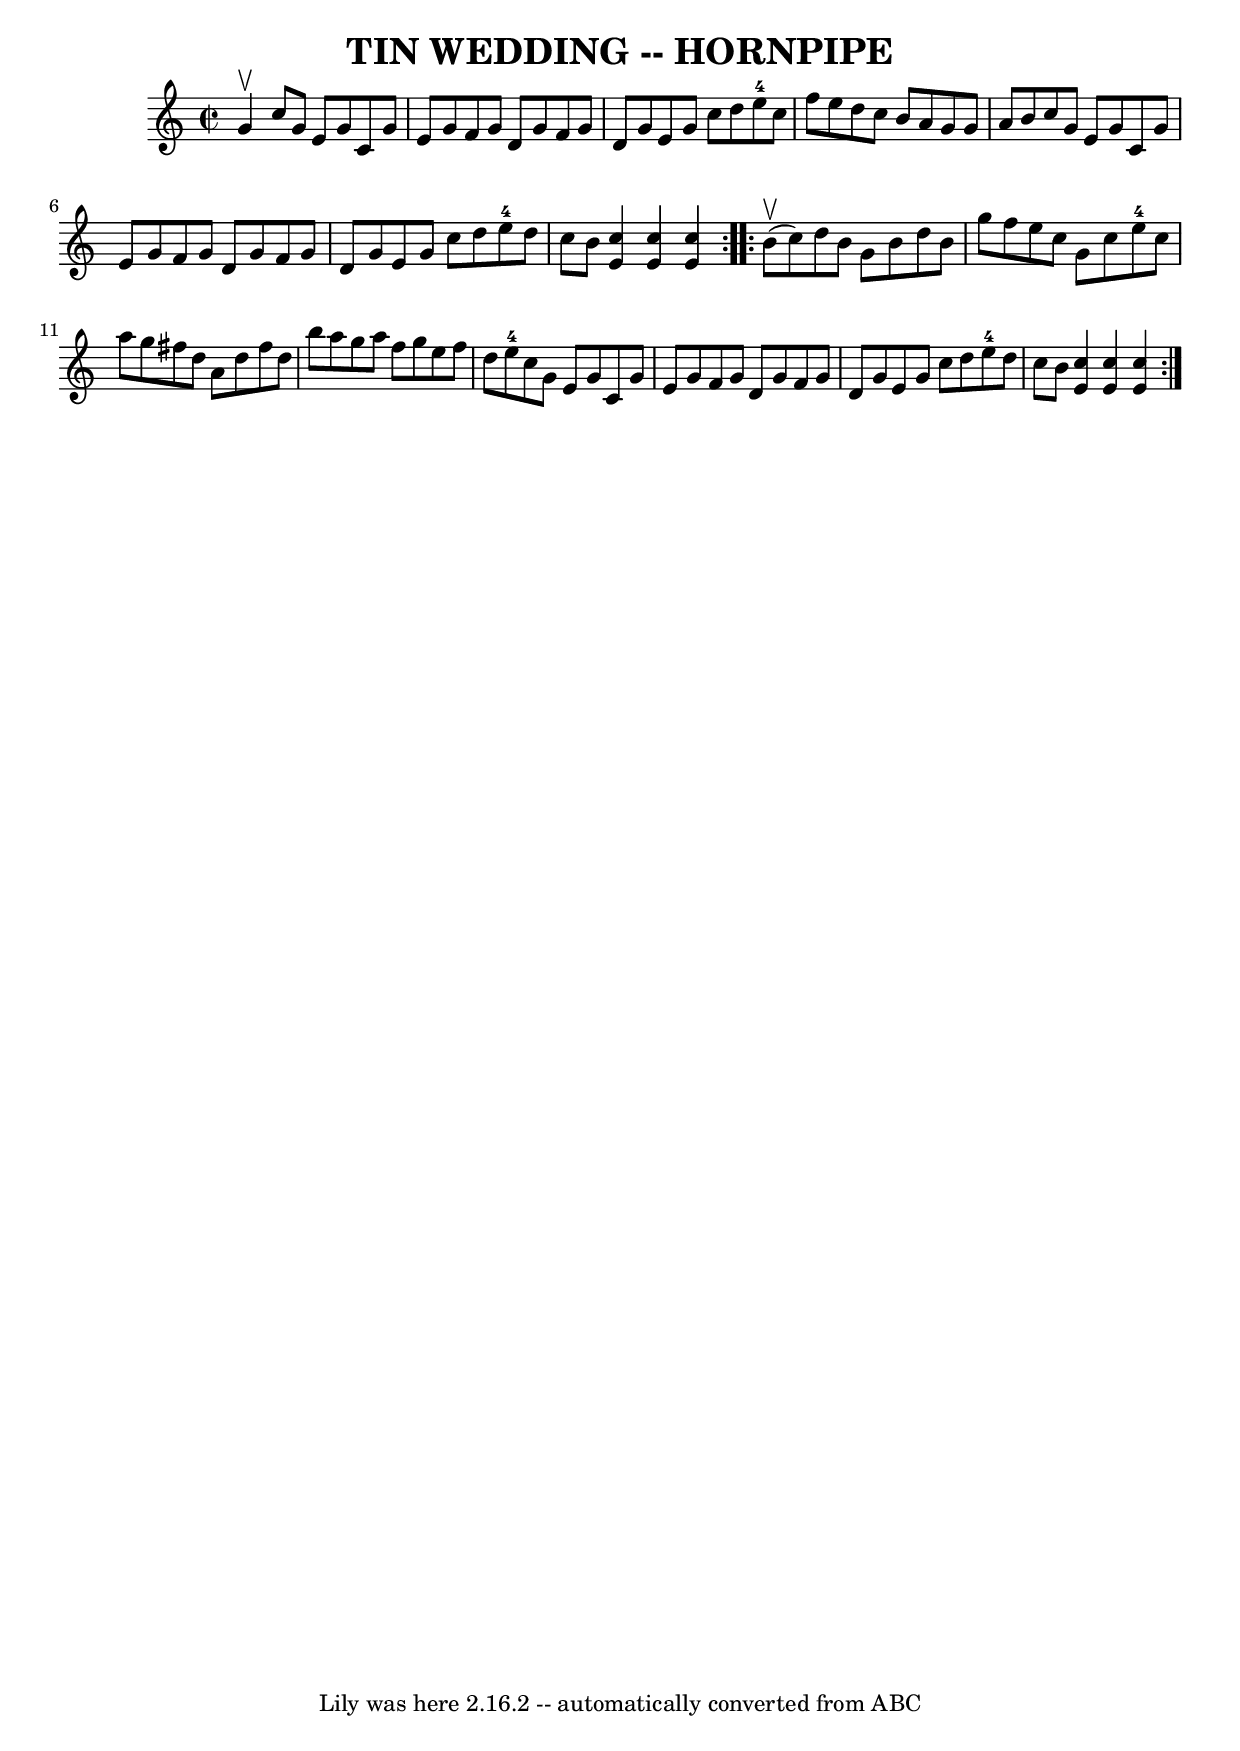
\version "2.16.2"
\include "Mammoth.ily"
\header {
  %% book = "Ryan's Mammoth Collection of Fiddle Tunes"
 crossRefNumber = "1"
 footnotes = ""
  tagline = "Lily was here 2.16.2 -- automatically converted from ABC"
  title = "TIN WEDDING -- HORNPIPE"

}
voicedefault =  {



  \repeat volta 2 {

    \override Staff.TimeSignature #'style = #'C
    \time 2/2 
    \key c \major g'4^\upbow        |
 c''8 g'8 e'8 g'8 c'8 g'8 e'8 g'8     |
 f'8 g'8 d'8 g'8 f'8 g'8 d'8 g'8     |
 e'8 g'8 c''8 d''8 e''8-4 c''8 f''8 e''8     |
 d''8 c''8 b'8 a'8 g'8 g'8 a'8 b'8    |  |
 c''8 g'8 e'8 g'8 c'8 g'8 e'8 g'8     |
 f'8 g'8 d'8 g'8 f'8 g'8 d'8 g'8   |
 e'8 g'8 c''8 d''8 e''8-4 d''8 c''8 b'8     |
    << c''4 e'4   >> << c''4 e'4   >> << c''4 e'4   >>   
  }  
  
  \repeat volta 2 { b'8 (^\upbow c''8)        |
 d''8 b'8 g'8 b'8 d''8 b'8 g''8 f''8     |
 e''8 c''8 g'8 c''8 e''8-4 c''8 a''8 g''8     |
 fs''8 d''8 a'8 d''8 fs''8 d''8 b''8 a''8     |
 g''8 a''8 f''8 g''8 e''8 f''8 d''8 e''8-4   |  |
 c''8 g'8 e'8 g'8 c'8 g'8 e'8 g'8     |
 f'8 g'8 d'8 g'8 f'8 g'8 d'8 g'8     |
 e'8 g'8 c''8 d''8 e''8-4 d''8 c''8 b'8     |
    << c''4 e'4   >> << c''4    
			e'4   >> << c''4 e'4   >>   
  }   

}

\score{
  <<

    \context Staff="default"
    {
      \voicedefault 
      
    }

  >>
  \layout {
    
  }
  \midi {
  }

}
